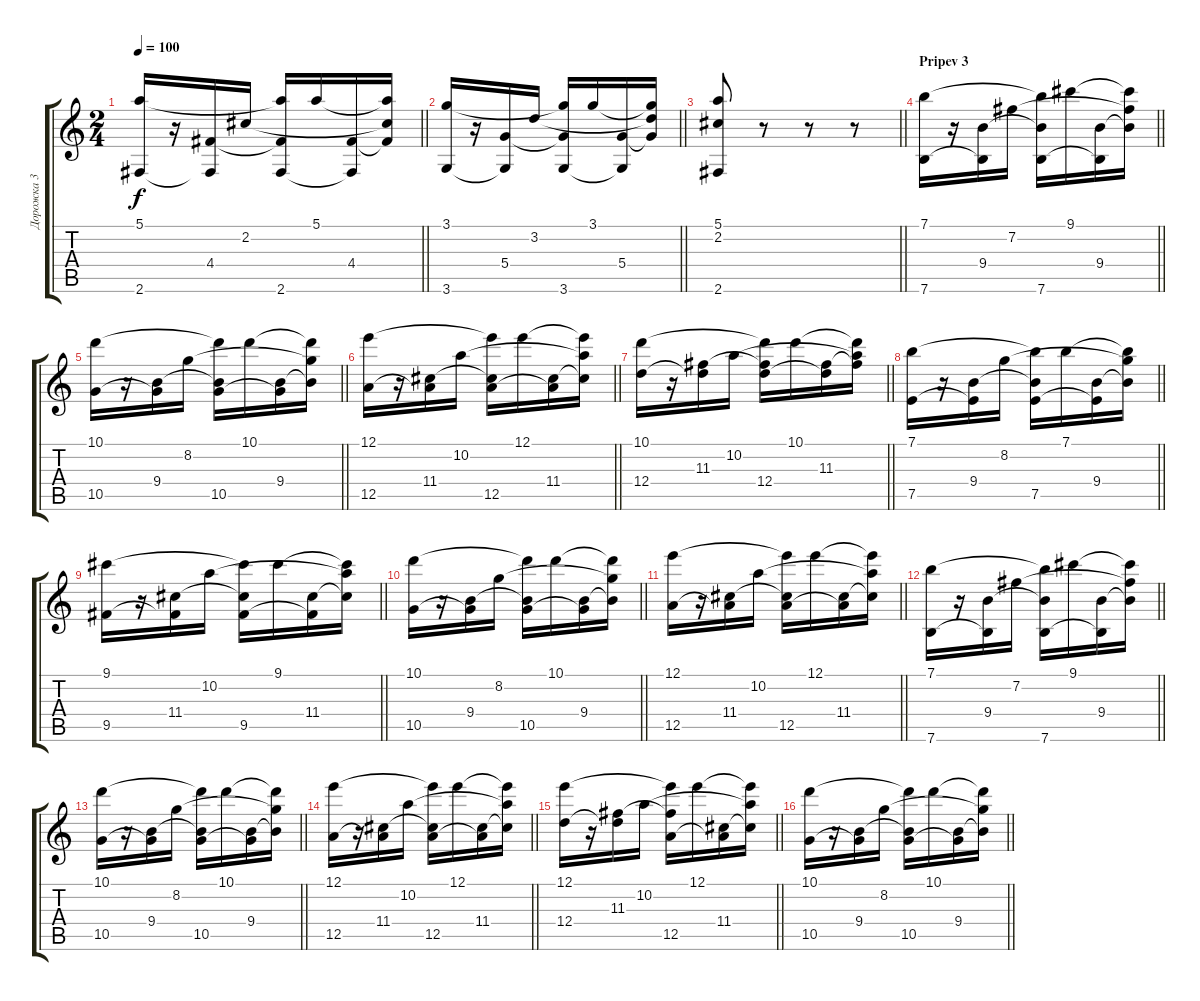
\track ("Дорожка 3" "Дорожка 3") {instrument acousticguitarsteel}
\staff {score tabs}
\tuning (E4 B3 G3 D3 A2 E2) {hide}
\ts (2 4)
\tempo 100
\clef g2
\barLineRight lightlight
\ks c
(5.1 2.6).16{dy f} r.16 (4.4 2.6{t}).16 2.2.16 (5.1{t} 4.4{t} 2.6).16 5.1.16 (4.4 2.6{t}).16 (5.1{t} 2.2{t} 4.4{t}).16 |
\barLineRight lightlight
(3.1 3.6).16 r.16 (5.4 3.6{t}).16 3.2.16 (3.1{t} 5.4{t} 3.6).16 3.1.16 (5.4 3.6{t}).16 (3.1{t} 3.2{t} 5.4{t}).16 |
\barLineRight lightlight
(5.1 2.2 2.6).8 r.8 r.8 r.8 |
\section ("" "Pripev 3")
\barLineRight lightlight
(7.1 7.6).16 r.16 (9.4 7.6{t}).16 7.2.16 (7.1{t} 9.4{t} 7.6).16 9.1.16 (9.4 7.6{t}).16 (9.1{t} 7.2{t} 9.4{t}).16 |
\barLineRight lightlight
(10.1 10.5).16 r.16 (9.4 10.5{t}).16 8.2.16 (10.1{t} 9.4{t} 10.5).16 10.1.16 (9.4 10.5{t}).16 (10.1{t} 8.2{t} 9.4{t}).16 |
\barLineRight lightlight
(12.1 12.5).16 r.16 (11.4 12.5{t}).16 10.2.16 (12.1{t} 11.4{t} 12.5).16 12.1.16 (11.4 12.5{t}).16 (12.1{t} 10.2{t} 11.4{t}).16 |
\barLineRight lightlight
(10.1 12.4).16 r.16 (11.3 12.4{t}).16 10.2.16 (10.1{t} 11.3{t} 12.4).16 10.1.16 (11.3 12.4{t}).16 (10.1{t} 10.2{t} 11.3{t}).16 |
\barLineRight lightlight
(7.1 7.5).16 r.16 (9.4 7.5{t}).16 8.2.16 (7.1{t} 9.4{t} 7.5).16 7.1.16 (9.4 7.5{t}).16 (7.1{t} 8.2{t} 9.4{t}).16 |
\barLineRight lightlight
(9.1 9.5).16 r.16 (11.4 9.5{t}).16 10.2.16 (9.1{t} 11.4{t} 9.5).16 9.1.16 (11.4 9.5{t}).16 (9.1{t} 10.2{t} 11.4{t}).16 |
\barLineRight lightlight
(10.1 10.5).16 r.16 (9.4 10.5{t}).16 8.2.16 (10.1{t} 9.4{t} 10.5).16 10.1.16 (9.4 10.5{t}).16 (10.1{t} 8.2{t} 9.4{t}).16 |
\barLineRight lightlight
(12.1 12.5).16 r.16 (11.4 12.5{t}).16 10.2.16 (12.1{t} 11.4{t} 12.5).16 12.1.16 (11.4 12.5{t}).16 (12.1{t} 10.2{t} 11.4{t}).16 |
\barLineRight lightlight
(7.1 7.6).16 r.16 (9.4 7.6{t}).16 7.2.16 (7.1{t} 9.4{t} 7.6).16 9.1.16 (9.4 7.6{t}).16 (9.1{t} 7.2{t} 9.4{t}).16 |
\barLineRight lightlight
(10.1 10.5).16 r.16 (9.4 10.5{t}).16 8.2.16 (10.1{t} 9.4{t} 10.5).16 10.1.16 (9.4 10.5{t}).16 (10.1{t} 8.2{t} 9.4{t}).16 |
\barLineRight lightlight
(12.1 12.5).16 r.16 (11.4 12.5{t}).16 10.2.16 (12.1{t} 11.4{t} 12.5).16 12.1.16 (11.4 12.5{t}).16 (12.1{t} 10.2{t} 11.4{t}).16 |
\barLineRight lightlight
(12.1 12.4).16 r.16 (11.3 12.4{t}).16 10.2.16 (12.1{t} 11.3{t} 12.5).16 12.1.16 (11.4 12.5{t}).16 (12.1{t} 10.2{t} 11.4{t}).16 |
\barLineRight lightlight
(10.1 10.5).16 r.16 (9.4 10.5{t}).16 8.2.16 (10.1{t} 9.4{t} 10.5).16 10.1.16 (9.4 10.5{t}).16 (10.1{t} 8.2{t} 9.4{t}).16
